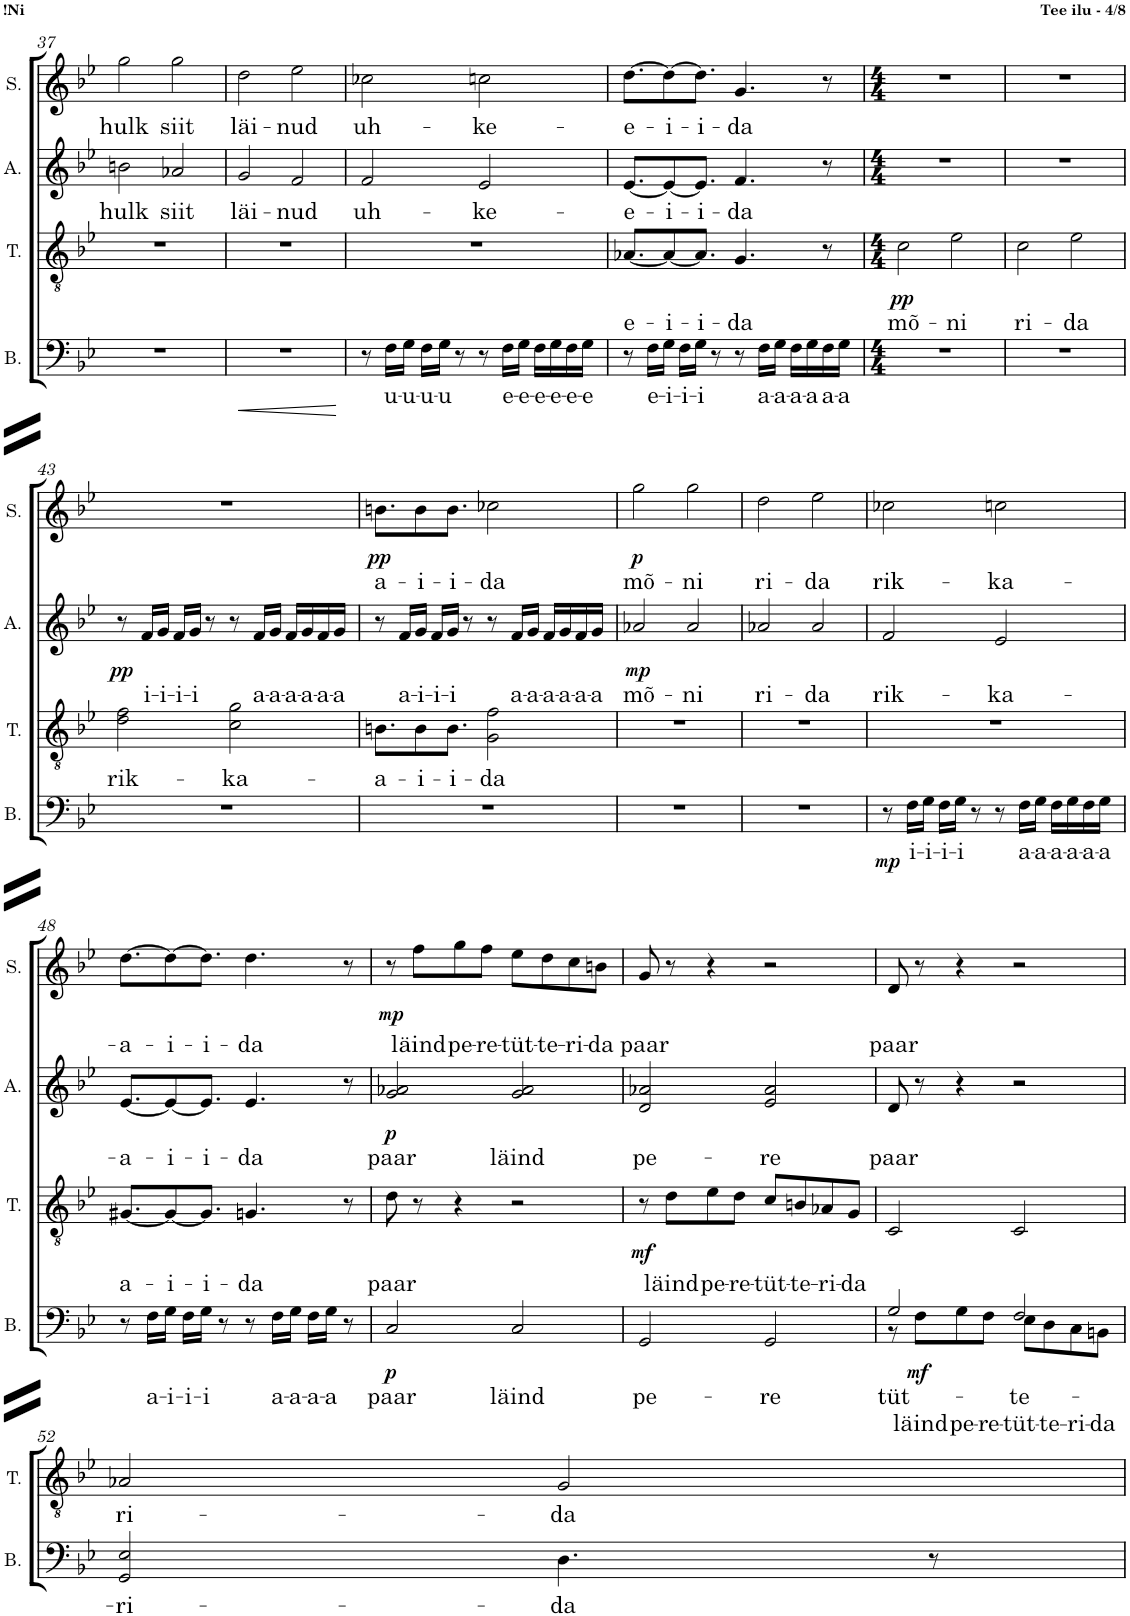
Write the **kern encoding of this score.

**kern	**text	**text	**dynam	**kern	**text	**dynam	**kern	**text	**dynam	**kern	**text	**dynam
*part4	*part4	*part4	*part4	*part3	*part3	*part3	*part2	*part2	*part2	*part1	*part1	*part1
*staff4	*staff4	*staff4	*staff4	*staff3	*staff3	*staff3	*staff2	*staff2	*staff2	*staff1	*staff1	*staff1
*I"Bass	*	*	*	*I"Tenor	*	*	*I"Alto	*	*	*I"Soprano	*	*
*I'B.	*	*	*	*I'T.	*	*	*I'A.	*	*	*I'S.	*	*
!!LO:PB:g=z
*clefF4	*	*	*	*clefGv2	*	*	*clefG2	*	*	*clefG2	*	*
*	*	*	*	*	*	*	*Trd1c2	*	*	*	*	*
*k[b-e-]	*	*	*	*k[b-e-]	*	*	*k[b-e-]	*	*	*k[b-e-]	*	*
*M4/4	*	*	*	*M4/4	*	*	*M4/4	*	*	*M4/4	*	*
=37	=37	=37	=37	=37	=37	=37	=37	=37	=37	=37	=37	=37
!	!	!	!	!	!	!	!	!LO:LY:b	!	!	!LO:LY:b	!
1r	.	.	.	1r	.	.	2bn\	hulk	.	2gg\	hulk	.
!	!	!	!	!	!	!	!	!LO:LY:b	!	!	!LO:LY:b	!
.	.	.	.	.	.	.	2a-X/	siit	.	2gg\	siit	.
=38	=38	=38	=38	=38	=38	=38	=38	=38	=38	=38	=38	=38
!	!	!	!LO:HP:b	!	!	!	!	!LO:LY:b	!	!	!LO:LY:b	!
1r	.	.	<	1r	.	.	2g/	läi-	.	2dd\	läi-	.
!	!	!	!	!	!	!	!	!LO:LY:b	!	!	!LO:LY:b	!
.	.	.	.	.	.	.	2f/	-nud	.	2ee-\	-nud	.
.	.	.	[	.	.	.	.	.	.	.	.	.
=39	=39	=39	=39	=39	=39	=39	=39	=39	=39	=39	=39	=39
!	!	!	!	!	!	!	!	!LO:LY:b	!	!	!LO:LY:b	!
8r	.	.	.	1r	.	.	2f/	uh-	.	2cc-X\	uh-	.
!	!LO:LY:b	!	!	!	!	!	!	!	!	!	!	!
16F\LL	u-	.	.	.	.	.	.	.	.	.	.	.
!	!LO:LY:b	!	!	!	!	!	!	!	!	!	!	!
16G\JJ	-u-	.	.	.	.	.	.	.	.	.	.	.
!	!LO:LY:b	!	!	!	!	!	!	!	!	!	!	!
16F\LL	-u-	.	.	.	.	.	.	.	.	.	.	.
!	!LO:LY:b	!	!	!	!	!	!	!	!	!	!	!
16G\JJ	-u	.	.	.	.	.	.	.	.	.	.	.
8r	.	.	.	.	.	.	.	.	.	.	.	.
!	!	!	!	!	!	!	!	!LO:LY:b	!	!	!LO:LY:b	!
8r	.	.	.	.	.	.	2e-/	-ke-	.	2ccn\	-ke-	.
!	!LO:LY:b	!	!	!	!	!	!	!	!	!	!	!
16F\LL	e-	.	.	.	.	.	.	.	.	.	.	.
!	!LO:LY:b	!	!	!	!	!	!	!	!	!	!	!
16G\JJ	-e-	.	.	.	.	.	.	.	.	.	.	.
!	!LO:LY:b	!	!	!	!	!	!	!	!	!	!	!
16F\LL	-e-	.	.	.	.	.	.	.	.	.	.	.
!	!LO:LY:b	!	!	!	!	!	!	!	!	!	!	!
16G\	-e-	.	.	.	.	.	.	.	.	.	.	.
!	!LO:LY:b	!	!	!	!	!	!	!	!	!	!	!
16F\	-e-	.	.	.	.	.	.	.	.	.	.	.
!	!LO:LY:b	!	!	!	!	!	!	!	!	!	!	!
16G\JJ	-e	.	.	.	.	.	.	.	.	.	.	.
=40	=40	=40	=40	=40	=40	=40	=40	=40	=40	=40	=40	=40
!	!	!	!	!	!LO:LY:b	!	!	!LO:LY:b	!	!	!LO:LY:b	!
8r	.	.	.	[8.A-X/L	e-	.	[8.e-/L	-e-	.	[8.dd\L	-e-	.
!	!LO:LY:b	!	!	!	!	!	!	!	!	!	!	!
16F\LL	e-	.	.	.	.	.	.	.	.	.	.	.
!	!LO:LY:b	!	!	!	!LO:LY:b	!	!	!LO:LY:b	!	!	!LO:LY:b	!
16G\JJ	-i-	.	.	8A-/_	-i-	.	8e-/_	-i-	.	8dd\_	-i-	.
!	!LO:LY:b	!	!	!	!	!	!	!	!	!	!	!
16F\LL	-i-	.	.	.	.	.	.	.	.	.	.	.
!	!LO:LY:b	!	!	!	!LO:LY:b	!	!	!LO:LY:b	!	!	!LO:LY:b	!
16G\JJ	-i	.	.	8.A-/J]	-i-	.	8.e-/J]	-i-	.	8.dd\J]	-i-	.
8r	.	.	.	.	.	.	.	.	.	.	.	.
!	!	!	!	!	!LO:LY:b	!	!	!LO:LY:b	!	!	!LO:LY:b	!
8r	.	.	.	4.G/	-da	.	4.f/	-da	.	4.g/	-da	.
!	!LO:LY:b	!	!	!	!	!	!	!	!	!	!	!
16F\LL	a-	.	.	.	.	.	.	.	.	.	.	.
!	!LO:LY:b	!	!	!	!	!	!	!	!	!	!	!
16G\JJ	-a-	.	.	.	.	.	.	.	.	.	.	.
!	!LO:LY:b	!	!	!	!	!	!	!	!	!	!	!
16F\LL	-a-	.	.	.	.	.	.	.	.	.	.	.
!	!LO:LY:b	!	!	!	!	!	!	!	!	!	!	!
16G\	-a	.	.	.	.	.	.	.	.	.	.	.
!	!LO:LY:b	!	!	!	!	!	!	!	!	!	!	!
16F\	-a-	.	.	8r	.	.	8r	.	.	8r	.	.
!	!LO:LY:b	!	!	!	!	!	!	!	!	!	!	!
16G\JJ	-a	.	.	.	.	.	.	.	.	.	.	.
=41	=41	=41	=41	=41	=41	=41	=41	=41	=41	=41	=41	=41
*M4/4	*	*	*	*M4/4	*	*	*M4/4	*	*	*M4/4	*	*
!	!	!	!	!	!LO:LY:b	!LO:DY:b	!	!	!	!	!	!
1r	.	.	.	2c\	mõ-	pp	1r	.	.	1r	.	.
!	!	!	!	!	!LO:LY:b	!	!	!	!	!	!	!
.	.	.	.	2e-\	-ni	.	.	.	.	.	.	.
=42	=42	=42	=42	=42	=42	=42	=42	=42	=42	=42	=42	=42
!	!	!	!	!	!LO:LY:b	!	!	!	!	!	!	!
1r	.	.	.	2c\	ri-	.	1r	.	.	1r	.	.
!	!	!	!	!	!LO:LY:b	!	!	!	!	!	!	!
.	.	.	.	2e-\	-da	.	.	.	.	.	.	.
!!LO:LB:g=z
=43	=43	=43	=43	=43	=43	=43	=43	=43	=43	=43	=43	=43
!	!	!	!	!	!LO:LY:b	!	!	!	!LO:DY:b	!	!	!
1r	.	.	.	2d\ 2f\	rik-	.	8r	.	pp	1r	.	.
!	!	!	!	!	!	!	!	!LO:LY:b	!	!	!	!
.	.	.	.	.	.	.	16f/LL	i-	.	.	.	.
!	!	!	!	!	!	!	!	!LO:LY:b	!	!	!	!
.	.	.	.	.	.	.	16g/JJ	-i-	.	.	.	.
!	!	!	!	!	!	!	!	!LO:LY:b	!	!	!	!
.	.	.	.	.	.	.	16f/LL	-i-	.	.	.	.
!	!	!	!	!	!	!	!	!LO:LY:b	!	!	!	!
.	.	.	.	.	.	.	16g/JJ	-i	.	.	.	.
.	.	.	.	.	.	.	8r	.	.	.	.	.
!	!	!	!	!	!LO:LY:b	!	!	!	!	!	!	!
.	.	.	.	2c\ 2g\	-ka-	.	8r	.	.	.	.	.
!	!	!	!	!	!	!	!	!LO:LY:b	!	!	!	!
.	.	.	.	.	.	.	16f/LL	a-	.	.	.	.
!	!	!	!	!	!	!	!	!LO:LY:b	!	!	!	!
.	.	.	.	.	.	.	16g/JJ	-a-	.	.	.	.
!	!	!	!	!	!	!	!	!LO:LY:b	!	!	!	!
.	.	.	.	.	.	.	16f/LL	-a-	.	.	.	.
!	!	!	!	!	!	!	!	!LO:LY:b	!	!	!	!
.	.	.	.	.	.	.	16g/	-a-	.	.	.	.
!	!	!	!	!	!	!	!	!LO:LY:b	!	!	!	!
.	.	.	.	.	.	.	16f/	-a-	.	.	.	.
!	!	!	!	!	!	!	!	!LO:LY:b	!	!	!	!
.	.	.	.	.	.	.	16g/JJ	-a	.	.	.	.
=44	=44	=44	=44	=44	=44	=44	=44	=44	=44	=44	=44	=44
!	!	!	!	!	!LO:LY:b	!	!	!	!	!	!LO:LY:b	!LO:DY:b
1r	.	.	.	8.Bn\L	-a-	.	8r	.	.	8.bn\L	a-	pp
!	!	!	!	!	!	!	!	!LO:LY:b	!	!	!	!
.	.	.	.	.	.	.	16f/LL	a-	.	.	.	.
!	!	!	!	!	!LO:LY:b	!	!	!LO:LY:b	!	!	!LO:LY:b	!
.	.	.	.	8B\	-i-	.	16g/JJ	-i-	.	8b\	-i-	.
!	!	!	!	!	!	!	!	!LO:LY:b	!	!	!	!
.	.	.	.	.	.	.	16f/LL	-i-	.	.	.	.
!	!	!	!	!	!LO:LY:b	!	!	!LO:LY:b	!	!	!LO:LY:b	!
.	.	.	.	8.B\J	-i-	.	16g/JJ	-i	.	8.b\J	-i-	.
.	.	.	.	.	.	.	8r	.	.	.	.	.
!	!	!	!	!	!LO:LY:b	!	!	!	!	!	!LO:LY:b	!
.	.	.	.	2G\ 2f\	-da	.	8r	.	.	2cc-X\	-da	.
!	!	!	!	!	!	!	!	!LO:LY:b	!	!	!	!
.	.	.	.	.	.	.	16f/LL	a-	.	.	.	.
!	!	!	!	!	!	!	!	!LO:LY:b	!	!	!	!
.	.	.	.	.	.	.	16g/JJ	-a-	.	.	.	.
!	!	!	!	!	!	!	!	!LO:LY:b	!	!	!	!
.	.	.	.	.	.	.	16f/LL	-a-	.	.	.	.
!	!	!	!	!	!	!	!	!LO:LY:b	!	!	!	!
.	.	.	.	.	.	.	16g/	-a-	.	.	.	.
!	!	!	!	!	!	!	!	!LO:LY:b	!	!	!	!
.	.	.	.	.	.	.	16f/	-a-	.	.	.	.
!	!	!	!	!	!	!	!	!LO:LY:b	!	!	!	!
.	.	.	.	.	.	.	16g/JJ	-a	.	.	.	.
=45	=45	=45	=45	=45	=45	=45	=45	=45	=45	=45	=45	=45
!	!	!	!	!	!	!	!	!LO:LY:b	!LO:DY:b	!	!LO:LY:b	!LO:DY:b
1r	.	.	.	1r	.	.	2a-X/	mõ-	mp	2gg\	mõ-	p
!	!	!	!	!	!	!	!	!LO:LY:b	!	!	!LO:LY:b	!
.	.	.	.	.	.	.	2a-/	-ni	.	2gg\	-ni	.
=46	=46	=46	=46	=46	=46	=46	=46	=46	=46	=46	=46	=46
!	!	!	!	!	!	!	!	!LO:LY:b	!	!	!LO:LY:b	!
1r	.	.	.	1r	.	.	2a-X/	ri-	.	2dd\	ri-	.
!	!	!	!	!	!	!	!	!LO:LY:b	!	!	!LO:LY:b	!
.	.	.	.	.	.	.	2a-/	-da	.	2ee-\	-da	.
=47	=47	=47	=47	=47	=47	=47	=47	=47	=47	=47	=47	=47
!	!	!	!LO:DY:b	!	!	!	!	!LO:LY:b	!	!	!LO:LY:b	!
8r	.	.	mp	1r	.	.	2f/	rik-	.	2cc-X\	rik-	.
!	!LO:LY:b	!	!	!	!	!	!	!	!	!	!	!
16F\LL	i-	.	.	.	.	.	.	.	.	.	.	.
!	!LO:LY:b	!	!	!	!	!	!	!	!	!	!	!
16G\JJ	-i-	.	.	.	.	.	.	.	.	.	.	.
!	!LO:LY:b	!	!	!	!	!	!	!	!	!	!	!
16F\LL	-i-	.	.	.	.	.	.	.	.	.	.	.
!	!LO:LY:b	!	!	!	!	!	!	!	!	!	!	!
16G\JJ	-i	.	.	.	.	.	.	.	.	.	.	.
8r	.	.	.	.	.	.	.	.	.	.	.	.
!	!	!	!	!	!	!	!	!LO:LY:b	!	!	!LO:LY:b	!
8r	.	.	.	.	.	.	2e-/	-ka-	.	2ccn\	-ka-	.
!	!LO:LY:b	!	!	!	!	!	!	!	!	!	!	!
16F\LL	a-	.	.	.	.	.	.	.	.	.	.	.
!	!LO:LY:b	!	!	!	!	!	!	!	!	!	!	!
16G\JJ	-a-	.	.	.	.	.	.	.	.	.	.	.
!	!LO:LY:b	!	!	!	!	!	!	!	!	!	!	!
16F\LL	-a-	.	.	.	.	.	.	.	.	.	.	.
!	!LO:LY:b	!	!	!	!	!	!	!	!	!	!	!
16G\	-a-	.	.	.	.	.	.	.	.	.	.	.
!	!LO:LY:b	!	!	!	!	!	!	!	!	!	!	!
16F\	-a-	.	.	.	.	.	.	.	.	.	.	.
!	!LO:LY:b	!	!	!	!	!	!	!	!	!	!	!
16G\JJ	-a	.	.	.	.	.	.	.	.	.	.	.
!!LO:LB:g=z
=48	=48	=48	=48	=48	=48	=48	=48	=48	=48	=48	=48	=48
!	!	!	!	!	!LO:LY:b	!	!	!LO:LY:b	!	!	!LO:LY:b	!
8r	.	.	.	[8.G#X/L	a-	.	[8.e-/L	-a-	.	[8.dd\L	-a-	.
!	!LO:LY:b	!	!	!	!	!	!	!	!	!	!	!
16F\LL	a-	.	.	.	.	.	.	.	.	.	.	.
!	!LO:LY:b	!	!	!	!LO:LY:b	!	!	!LO:LY:b	!	!	!LO:LY:b	!
16G\JJ	-i-	.	.	8G#/_	-i-	.	8e-/_	-i-	.	8dd\_	-i-	.
!	!LO:LY:b	!	!	!	!	!	!	!	!	!	!	!
16F\LL	-i-	.	.	.	.	.	.	.	.	.	.	.
!	!LO:LY:b	!	!	!	!LO:LY:b	!	!	!LO:LY:b	!	!	!LO:LY:b	!
16G\JJ	-i	.	.	8.G#/J]	-i-	.	8.e-/J]	-i-	.	8.dd\J]	-i-	.
8r	.	.	.	.	.	.	.	.	.	.	.	.
!	!	!	!	!	!LO:LY:b	!	!	!LO:LY:b	!	!	!LO:LY:b	!
8r	.	.	.	4.Gn/	-da	.	4.e-/	-da	.	4.dd\	-da	.
!	!LO:LY:b	!	!	!	!	!	!	!	!	!	!	!
16F\LL	a-	.	.	.	.	.	.	.	.	.	.	.
!	!LO:LY:b	!	!	!	!	!	!	!	!	!	!	!
16G\JJ	-a-	.	.	.	.	.	.	.	.	.	.	.
!	!LO:LY:b	!	!	!	!	!	!	!	!	!	!	!
16F\LL	-a-	.	.	.	.	.	.	.	.	.	.	.
!	!LO:LY:b	!	!	!	!	!	!	!	!	!	!	!
16G\JJ	-a	.	.	.	.	.	.	.	.	.	.	.
8r	.	.	.	8r	.	.	8r	.	.	8r	.	.
=49	=49	=49	=49	=49	=49	=49	=49	=49	=49	=49	=49	=49
!	!LO:LY:b	!	!LO:DY:b	!	!LO:LY:b	!	!	!LO:LY:b	!LO:DY:b	!	!	!LO:DY:b
2C/	paar	.	p	8d\	paar	.	2g/ 2a-X/	paar	p	8r	.	mp
!	!	!	!	!	!	!	!	!	!	!	!LO:LY:b	!
.	.	.	.	8r	.	.	.	.	.	8ff\L	läind	.
!	!	!	!	!	!	!	!	!	!	!	!LO:LY:b	!
.	.	.	.	4r	.	.	.	.	.	8gg\	pe-	.
!	!	!	!	!	!	!	!	!	!	!	!LO:LY:b	!
.	.	.	.	.	.	.	.	.	.	8ff\J	-re-	.
!	!LO:LY:b	!	!	!	!	!	!	!LO:LY:b	!	!	!LO:LY:b	!
2C/	läind	.	.	2r	.	.	2g/ 2a-/	läind	.	8ee-\L	-tüt-	.
!	!	!	!	!	!	!	!	!	!	!	!LO:LY:b	!
.	.	.	.	.	.	.	.	.	.	8dd\	-te-	.
!	!	!	!	!	!	!	!	!	!	!	!LO:LY:b	!
.	.	.	.	.	.	.	.	.	.	8cc\	-ri-	.
!	!	!	!	!	!	!	!	!	!	!	!LO:LY:b	!
.	.	.	.	.	.	.	.	.	.	8bn\J	-da	.
=50	=50	=50	=50	=50	=50	=50	=50	=50	=50	=50	=50	=50
!	!LO:LY:b	!	!	!	!	!LO:DY:b	!	!LO:LY:b	!	!	!LO:LY:b	!
2GG/	pe-	.	.	8r	.	mf	2d/ 2a-X/	pe-	.	8g/	paar	.
!	!	!	!	!	!LO:LY:b	!	!	!	!	!	!	!
.	.	.	.	8d\L	läind	.	.	.	.	8r	.	.
!	!	!	!	!	!LO:LY:b	!	!	!	!	!	!	!
.	.	.	.	8e-\	pe-	.	.	.	.	4r	.	.
!	!	!	!	!	!LO:LY:b	!	!	!	!	!	!	!
.	.	.	.	8d\J	-re-	.	.	.	.	.	.	.
!	!LO:LY:b	!	!	!	!LO:LY:b	!	!	!LO:LY:b	!	!	!	!
2GG/	-re	.	.	8c/L	-tüt-	.	2e-/ 2a-/	-re	.	2r	.	.
!	!	!	!	!	!LO:LY:b	!	!	!	!	!	!	!
.	.	.	.	8Bn/	-te-	.	.	.	.	.	.	.
!	!	!	!	!	!LO:LY:b	!	!	!	!	!	!	!
.	.	.	.	8A-X/	-ri-	.	.	.	.	.	.	.
!	!	!	!	!	!LO:LY:b	!	!	!	!	!	!	!
.	.	.	.	8G/J	-da	.	.	.	.	.	.	.
=51	=51	=51	=51	=51	=51	=51	=51	=51	=51	=51	=51	=51
!	!LO:LY:b	!	!	!	!	!	!	!LO:LY:b	!	!	!LO:LY:b	!
*^	*	*	*	*	*	*	*	*	*	*	*	*
2G/	8r	tüt-	.	.	2C/	.	.	8d/	paar	.	8d/	paar	.
!	!	!	!LO:LY:b	!LO:DY:b	!	!	!	!	!	!	!	!	!
.	8F\L	.	läind	mf	.	.	.	8r	.	.	8r	.	.
!	!	!	!LO:LY:b	!	!	!	!	!	!	!	!	!	!
.	8G\	.	pe-	.	.	.	.	4r	.	.	4r	.	.
!	!	!	!LO:LY:b	!	!	!	!	!	!	!	!	!	!
.	8F\J	.	-re-	.	.	.	.	.	.	.	.	.	.
!	!	!LO:LY:b	!	!	!	!	!	!	!	!	!	!	!
!	!	!	!LO:LY:b	!	!	!	!	!	!	!	!	!	!
2F/	8E-\L	.	-tüt-	.	2C/	.	.	2r	.	.	2r	.	.
!	!	!	!LO:LY:b	!	!	!	!	!	!	!	!	!	!
.	8D\	.	-te-	.	.	.	.	.	.	.	.	.	.
!	!	!	!LO:LY:b	!	!	!	!	!	!	!	!	!	!
.	8C\	.	-ri-	.	.	.	.	.	.	.	.	.	.
!	!	!	!LO:LY:b	!	!	!	!	!	!	!	!	!	!
.	8BBn\J	.	-da	.	.	.	.	.	.	.	.	.	.
!!LO:LB:g=z
=52	=52	=52	=52	=52	=52	=52	=52	=52	=52	=52	=52	=52	=52
!	!	!LO:LY:b	!	!	!	!LO:LY:b	!	!	!	!	!	!	!
*v	*v	*	*	*	*	*	*	*	*	*	*	*	*
2GG/ 2E-/	-ri-	.	.	2A-X/	ri-	.	1r	.	.	1r	.	.
!	!LO:LY:b	!	!	!	!LO:LY:b	!	!	!	!	!	!	!
4.D\	-da	.	.	2G/	-da	.	.	.	.	.	.	.
8r	.	.	.	.	.	.	.	.	.	.	.	.
=	=	=	=	=	=	=	=	=	=	=	=	=
*-	*-	*-	*-	*-	*-	*-	*-	*-	*-	*-	*-	*-
